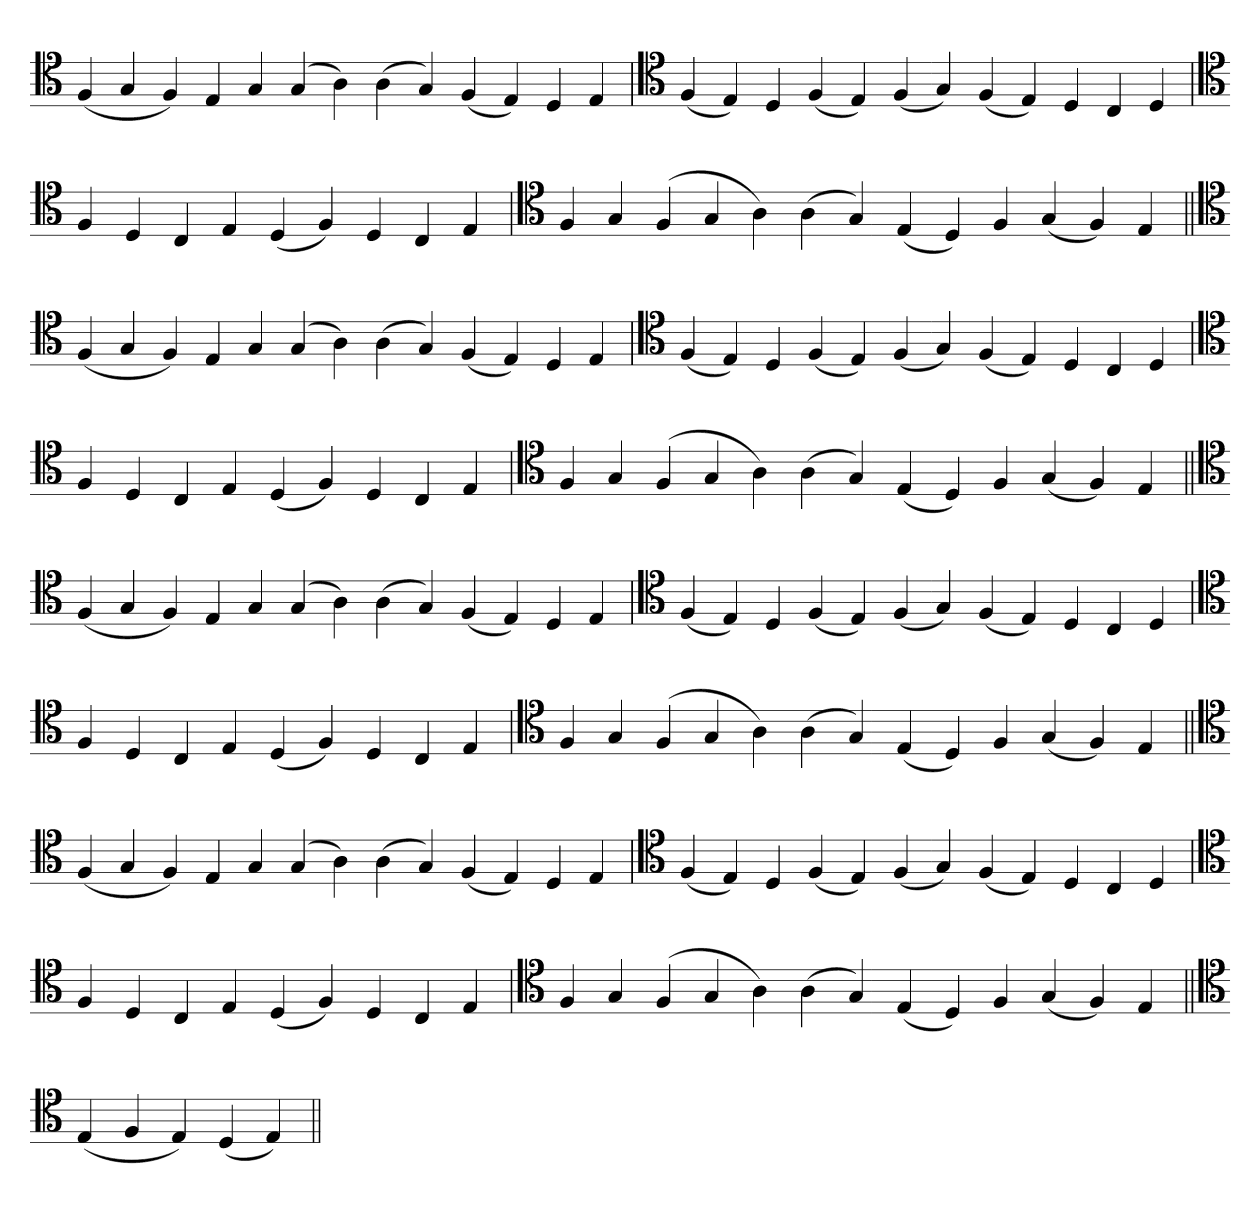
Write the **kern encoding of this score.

**kern
*part1
*staff1
*clefC4
=
(4F
4G
4F)
4E
4G
(4G
4A)
(4A
4G)
(4F
4E)
4D
4E
=`
*clefC4
(4F
4E)
4D
(4F
4E)
(4F
4G)
(4F
4E)
4D
4C
4D
='
*clefC4
4F
4D
4C
4E
(4D
4F)
4D
4C
4E
=`
*clefC4
4F
4G
(4F
4G
4A)
(4A
4G)
(4E
4D)
4F
(4G
4F)
4E
=||
*clefC4
(4F
4G
4F)
4E
4G
(4G
4A)
(4A
4G)
(4F
4E)
4D
4E
=`
*clefC4
(4F
4E)
4D
(4F
4E)
(4F
4G)
(4F
4E)
4D
4C
4D
='
*clefC4
4F
4D
4C
4E
(4D
4F)
4D
4C
4E
=`
*clefC4
4F
4G
(4F
4G
4A)
(4A
4G)
(4E
4D)
4F
(4G
4F)
4E
=||
*clefC4
(4F
4G
4F)
4E
4G
(4G
4A)
(4A
4G)
(4F
4E)
4D
4E
=`
*clefC4
(4F
4E)
4D
(4F
4E)
(4F
4G)
(4F
4E)
4D
4C
4D
='
*clefC4
4F
4D
4C
4E
(4D
4F)
4D
4C
4E
=`
*clefC4
4F
4G
(4F
4G
4A)
(4A
4G)
(4E
4D)
4F
(4G
4F)
4E
=||
*clefC4
(4F
4G
4F)
4E
4G
(4G
4A)
(4A
4G)
(4F
4E)
4D
4E
=`
*clefC4
(4F
4E)
4D
(4F
4E)
(4F
4G)
(4F
4E)
4D
4C
4D
='
*clefC4
4F
4D
4C
4E
(4D
4F)
4D
4C
4E
=`
*clefC4
4F
4G
(4F
4G
4A)
(4A
4G)
(4E
4D)
4F
(4G
4F)
4E
=||
*clefC4
(4E
4F
4E)
(4D
4E)
=||
*-
